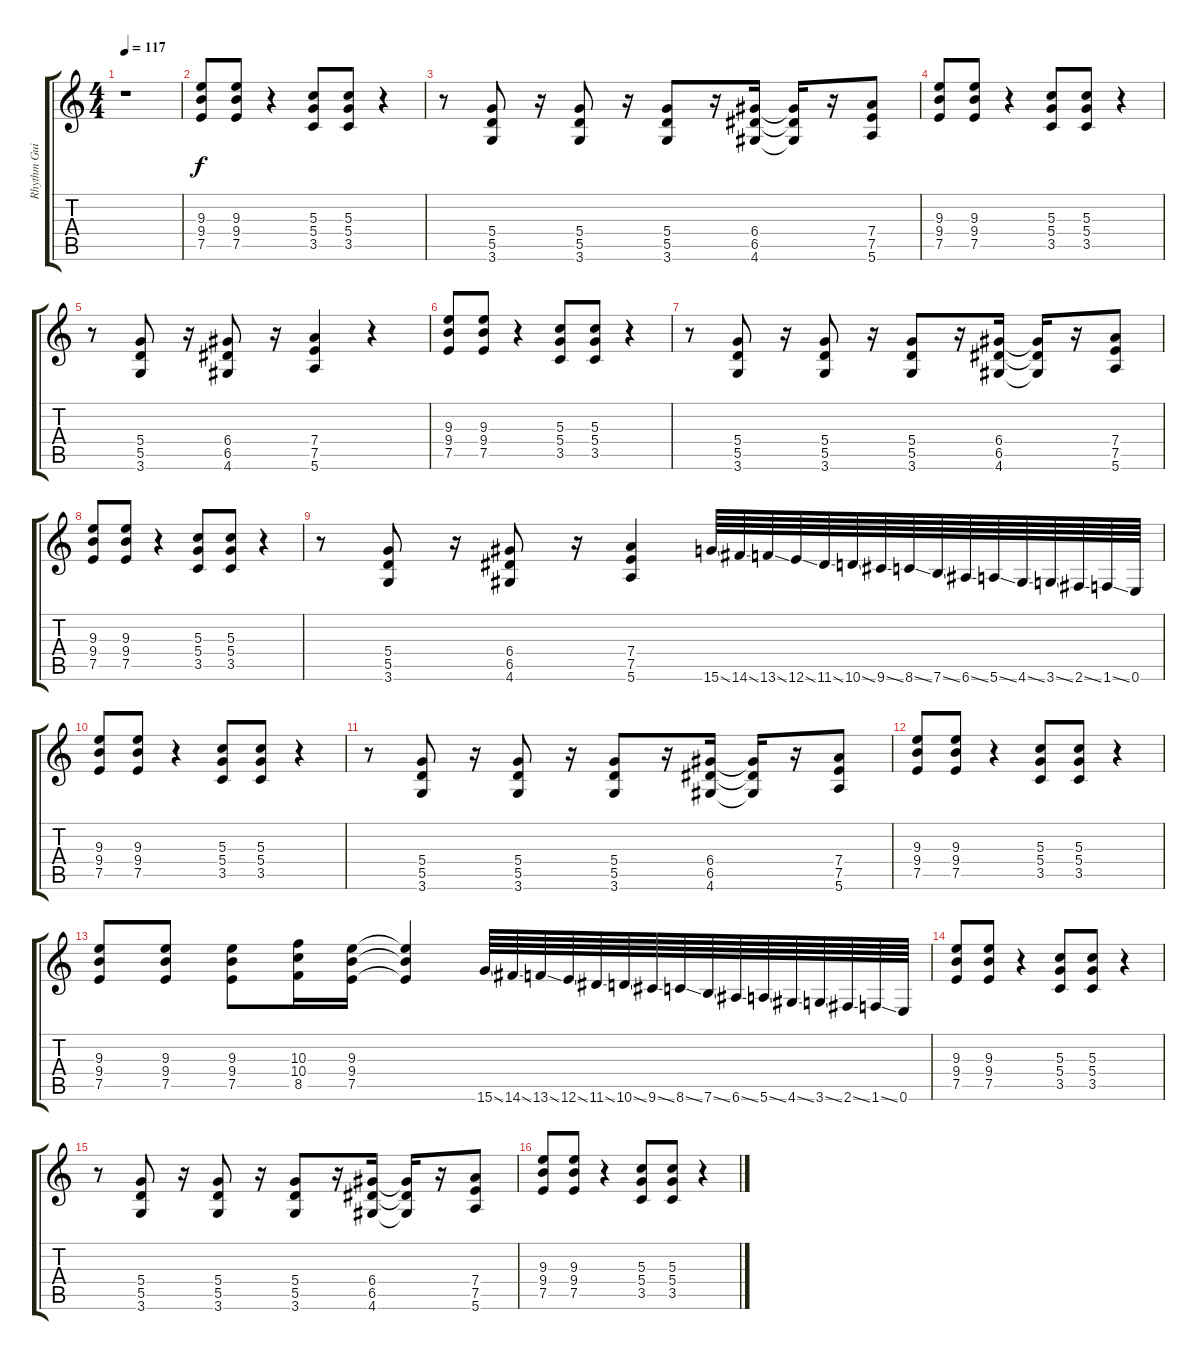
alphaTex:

\track ("Rhythm Guitar" "Rhythm Gui") {instrument distortionguitar}
\staff {score tabs}
\tuning (E4 B3 G3 D3 A2 E2) {hide}
\ts (4 4)
\tempo 117
\clef g2
\ks c
r.1{dy f instrument distortionguitar} |
(9.3 9.4 7.5).8 (9.3 9.4 7.5).8 r.4 (5.3 5.4 3.5).8 (5.3 5.4 3.5).8 r.4 |
r.8 (5.4 5.5 3.6).8 r.16 (5.4 5.5 3.6).8 r.16 (5.4 5.5 3.6).8 r.16 (6.4 6.5 4.6).16 (6.4{t} 6.5{t} 4.6{t}).16 r.16 (7.4 7.5 5.6).8 |
(9.3 9.4 7.5).8 (9.3 9.4 7.5).8 r.4 (5.3 5.4 3.5).8 (5.3 5.4 3.5).8 r.4 |
r.8 (5.4 5.5 3.6).8 r.16 (6.4 6.5 4.6).8 r.16 (7.4 7.5 5.6).4 r.4 |
(9.3 9.4 7.5).8 (9.3 9.4 7.5).8 r.4 (5.3 5.4 3.5).8 (5.3 5.4 3.5).8 r.4 |
r.8 (5.4 5.5 3.6).8 r.16 (5.4 5.5 3.6).8 r.16 (5.4 5.5 3.6).8 r.16 (6.4 6.5 4.6).16 (6.4{t} 6.5{t} 4.6{t}).16 r.16 (7.4 7.5 5.6).8 |
(9.3 9.4 7.5).8 (9.3 9.4 7.5).8 r.4 (5.3 5.4 3.5).8 (5.3 5.4 3.5).8 r.4 |
r.8 (5.4 5.5 3.6).8 r.16 (6.4 6.5 4.6).8 r.16 (7.4 7.5 5.6).4 15.6{ss}.64 14.6{ss}.64 13.6{ss}.64 12.6{ss}.64 11.6{ss}.64 10.6{ss}.64 9.6{ss}.64 8.6{ss}.64 7.6{ss}.64 6.6{ss}.64 5.6{ss}.64 4.6{ss}.64 3.6{ss}.64 2.6{ss}.64 1.6{ss}.64 0.6.64 |
(9.3 9.4 7.5).8 (9.3 9.4 7.5).8 r.4 (5.3 5.4 3.5).8 (5.3 5.4 3.5).8 r.4 |
r.8 (5.4 5.5 3.6).8 r.16 (5.4 5.5 3.6).8 r.16 (5.4 5.5 3.6).8 r.16 (6.4 6.5 4.6).16 (6.4{t} 6.5{t} 4.6{t}).16 r.16 (7.4 7.5 5.6).8 |
(9.3 9.4 7.5).8 (9.3 9.4 7.5).8 r.4 (5.3 5.4 3.5).8 (5.3 5.4 3.5).8 r.4 |
(9.3 9.4 7.5).8 (9.3 9.4 7.5).8 (9.3 9.4 7.5).8 (10.3 10.4 8.5).16 (9.3 9.4 7.5).16 (9.3{t} 9.4{t} 7.5{t}).4 15.6{ss}.64 14.6{ss}.64 13.6{ss}.64 12.6{ss}.64 11.6{ss}.64 10.6{ss}.64 9.6{ss}.64 8.6{ss}.64 7.6{ss}.64 6.6{ss}.64 5.6{ss}.64 4.6{ss}.64 3.6{ss}.64 2.6{ss}.64 1.6{ss}.64 0.6.64 |
(9.3 9.4 7.5).8 (9.3 9.4 7.5).8 r.4 (5.3 5.4 3.5).8 (5.3 5.4 3.5).8 r.4 |
r.8 (5.4 5.5 3.6).8 r.16 (5.4 5.5 3.6).8 r.16 (5.4 5.5 3.6).8 r.16 (6.4 6.5 4.6).16 (6.4{t} 6.5{t} 4.6{t}).16 r.16 (7.4 7.5 5.6).8 |
(9.3 9.4 7.5).8 (9.3 9.4 7.5).8 r.4 (5.3 5.4 3.5).8 (5.3 5.4 3.5).8 r.4
